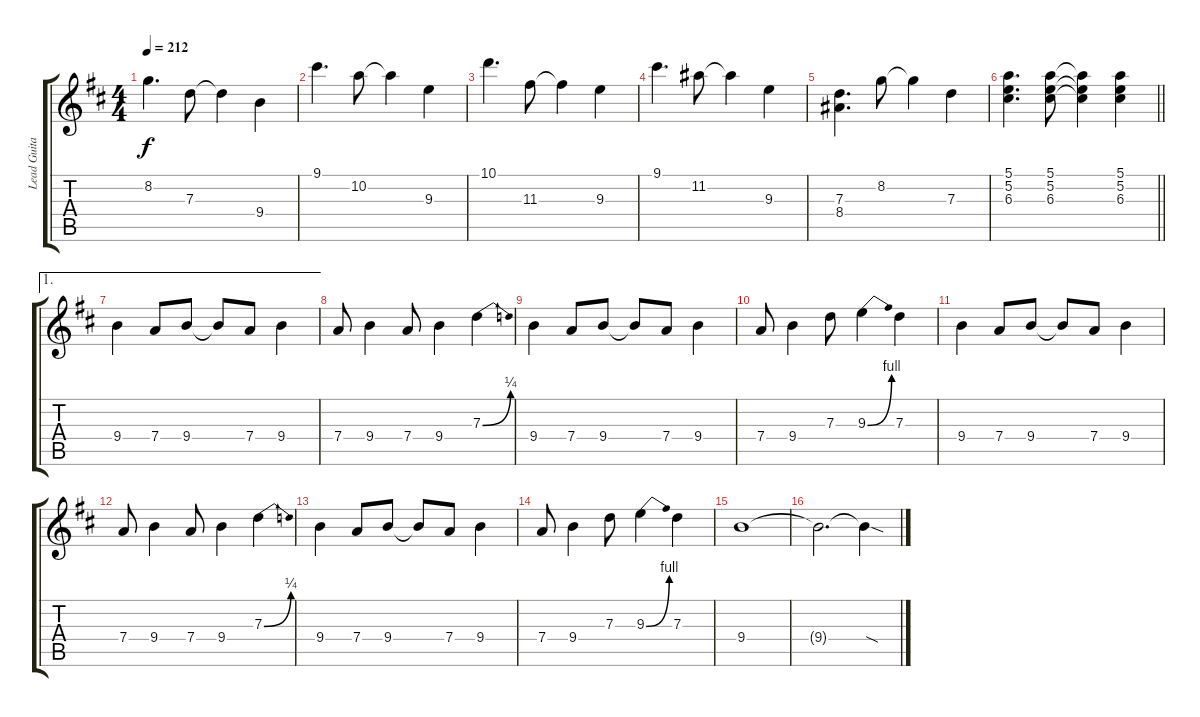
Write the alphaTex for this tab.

\track ("Lead Guitar" "Lead Guita") {instrument overdrivenguitar}
\staff {score tabs}
\tuning (E4 B3 G3 D3 A2 E2) {hide}
\ts (4 4)
\tempo 212
\clef g2
\ks d
8.2.4{d dy f} 7.3.8 7.3{t}.4 9.4.4 |
9.1.4{d} 10.2.8 10.2{t}.4 9.3.4 |
10.1.4{d} 11.3.8 11.3{t}.4 9.3.4 |
9.1.4{d} 11.2.8 11.2{t}.4 9.3.4 |
(7.3 8.4).4{d} 8.2.8 8.2{t}.4 7.3.4 |
\barLineRight lightlight
(5.1 5.2 6.3).4{d} (5.1 5.2 6.3).8 (5.1{t} 5.2{t} 6.3{t}).4 (5.1 5.2 6.3).4 |
\ae 1
9.4.4 7.4.8 9.4.8 9.4{t}.8 7.4.8 9.4.4 |
7.4.8 9.4.4 7.4.8 9.4.4 7.3{be (bend 0 0 60 1)}.4 |
9.4.4 7.4.8 9.4.8 9.4{t}.8 7.4.8 9.4.4 |
7.4.8 9.4.4 7.3.8 9.3{be (bend 0 0 60 4)}.4 7.3.4 |
9.4.4 7.4.8 9.4.8 9.4{t}.8 7.4.8 9.4.4 |
7.4.8 9.4.4 7.4.8 9.4.4 7.3{be (bend 0 0 60 1)}.4 |
9.4.4 7.4.8 9.4.8 9.4{t}.8 7.4.8 9.4.4 |
7.4.8 9.4.4 7.3.8 9.3{be (bend 0 0 60 4)}.4 7.3.4 |
9.4.1 |
9.4{t}.2{d} 9.4{sod t}.4
